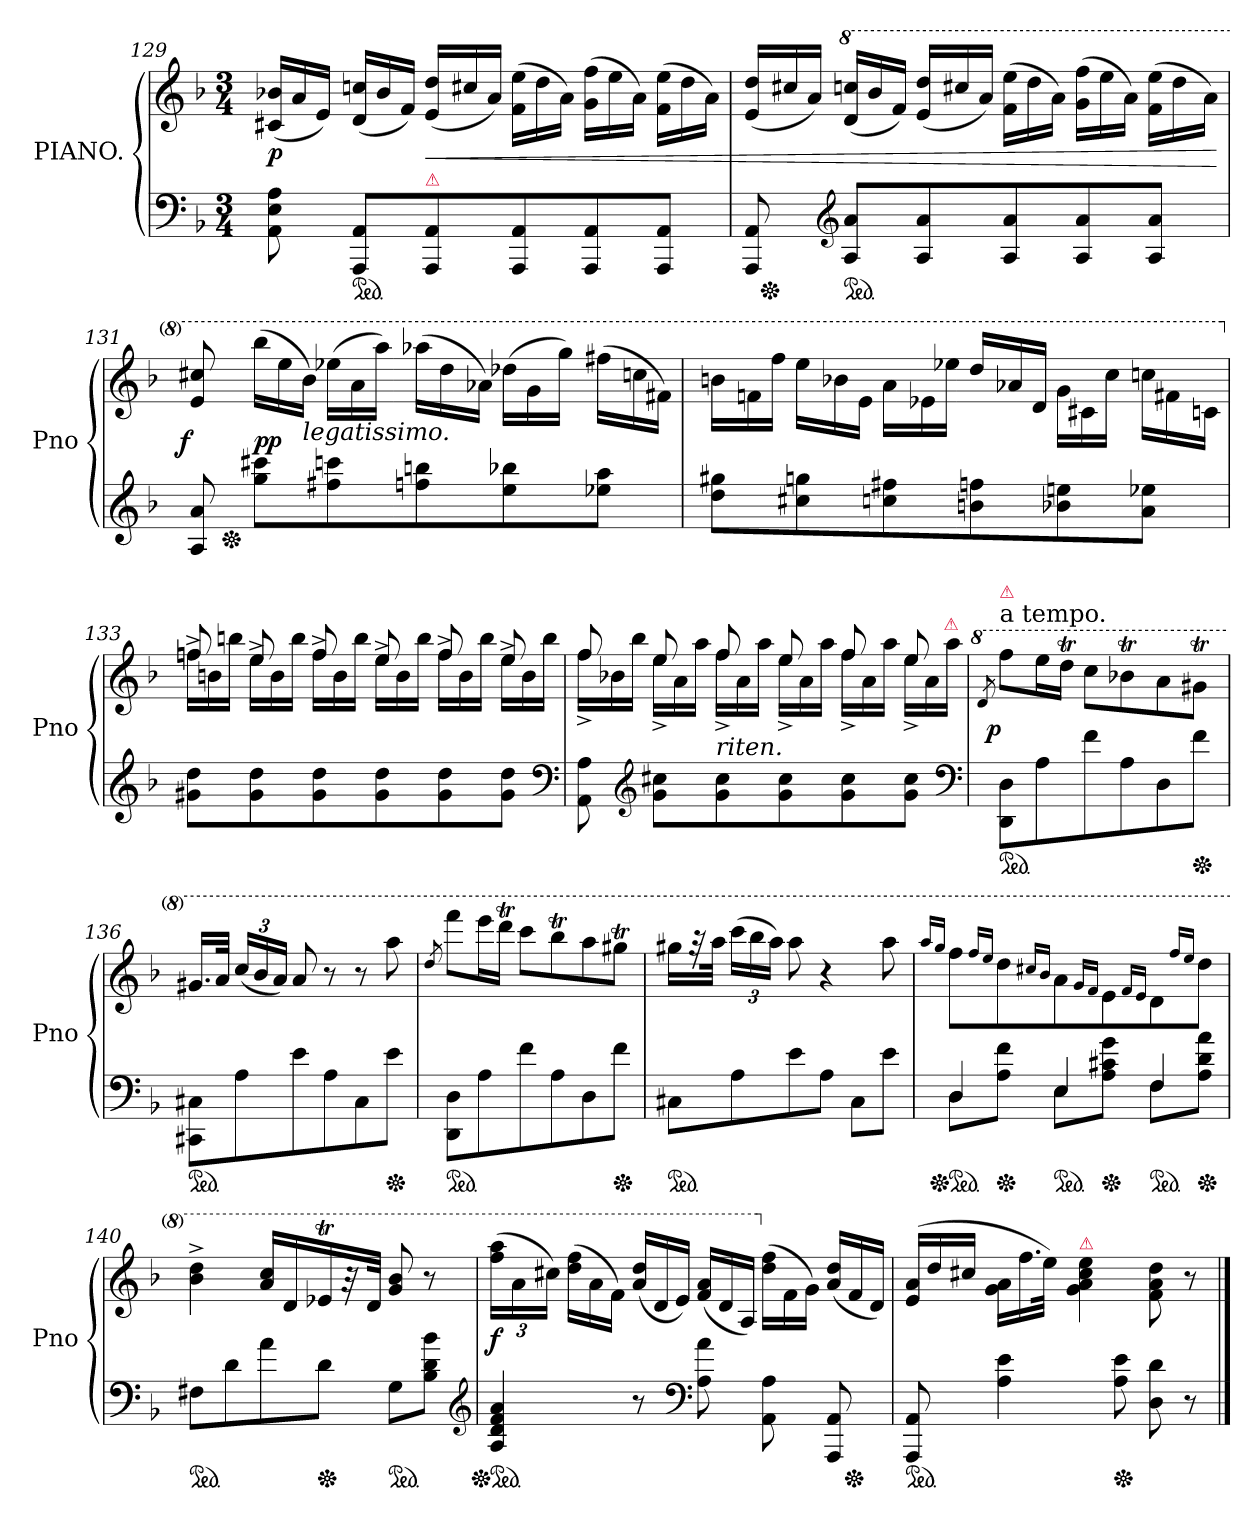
**kern	**kern	**dynam
*part1	*part1	*part1
*staff2	*staff1	*staff1/2
*I" PIANO.	*	*
*I'Pno	*	*
*clefF4	*clefG2	*
*k[b-]	*k[b-]	*
*M3/4	*M3/4	*
*	*Xtuplet	*
=129	=129	=129
8AA 8E 8A	(<24c#X 24b-XLL	p
.	24a	.
.	24eJJ)	.
*ped	*	*
8AAA 8AAL	(<24d 24ccnLL	.
.	24b-	.
.	24fJJ)	.
!	!LO:TX:b:i:color=crimson:t=⚠	!
!	!	!LO:HP:b
8AAA 8AA	(<24e 24ddLL	<
.	24cc#X	.
.	24aJJ)	.
8AAA 8AA	(>24f 24eeLL	.
.	24dd	.
.	24aJJ)	.
8AAA 8AA	(>24g 24ffLL	.
.	24ee	.
.	24aJJ)	.
8AAA 8AAJ	(>24f 24eeLL	.
.	24dd	.
.	24aJJ)	.
=130	=130	=130
*	*^	*
8AAA 8AA	(<24e 24ddLL	48ryy	.
*Xped	*	*	*
.	.	3%2ryy	.
.	24cc#X	.	.
.	24aJJ)	.	.
*clefG2	*	*	*
*	*8va	*	*
*ped	*	*	*
8A 8aL	(<24dd 24cccnLL	.	.
.	24bb-	.	.
.	24ffJJ)	.	.
8A 8a	(<24ee 24dddLL	.	.
.	24ccc#X	.	.
.	24aaJJ)	.	.
8A 8a	(>24ff 24eeeLL	.	.
.	24ddd	.	.
.	24aaJJ)	.	.
8A 8a	(>24gg 24fffLL	.	.
.	24eee	.	.
.	24aaJJ)	.	.
8A 8aJ	(>24ff 24eeeLL	.	.
.	24ddd	.	.
.	.	24.ryy	.
.	24aaJJ)	.	.
.	.	.	[
=131	=131	=131	=131
!	!	!	!LO:DY:rj
8A 8a	8ee 8ccc#X	16ryy	f
*Xped	*	*	*
.	.	2ryy	.
8gg 8ccc#XL	(>24bbb-\LL	.	pp
.	24eee	.	.
!	!LO:TX:b:i:t=legatissimo.	!	!
.	24bb-JJ)	.	.
8ff#X 8cccn	(>24eee-X\LL	.	.
.	24aa	.	.
.	24aaaJJ)	.	.
8ffn 8bbn	(>24aaa-X\LL	.	.
.	24ddd	.	.
.	24aa-XJJ)	.	.
8ee 8bb-X	(>24ddd-X\LL	.	.
.	24gg	.	.
.	.	8.ryy	.
.	24gggJJ)	.	.
8ee-X 8aaJ	(>24fff#X\LL	.	.
.	24cccn	.	.
.	24ff#XJJ)	.	.
*	*v	*v	*
=132	=132	=132
8dd 8gg#XL	24bbnLL	.
.	24ffn	.
.	24fffJJ	.
8cc#X 8ggn	24eee\LL	.
.	24bb-X	.
.	24eeJJ	.
8ccn 8ff#X	24aa\LL	.
.	24ee-X	.
.	24eee-XJJ	.
8bn 8ffn	24ddd/LL	.
.	24aa-X\	.
.	24ddJJ	.
8b-X 8een	24gg\LL	.
.	24cc#X	.
.	24cccJJ	.
8a 8ee-XJ	24cccn\LL	.
.	24ff#X	.
.	24ccnJJ	.
=133	=133	=133
*	*X8va	*
*	*^	*
8g#X 8ddL	24ffn^<LL	8ffn/	.
.	24bn\	.	.
.	24bbnJJ	.	.
8g# 8dd	24ee^<LL	8ee/	.
.	24b\	.	.
.	24bbJJ	.	.
8g# 8dd	24ff^<LL	8ff/	.
.	24b\	.	.
.	24bbJJ	.	.
8g# 8dd	24ee^<LL	8ee/	.
.	24b\	.	.
.	24bbJJ	.	.
8g# 8dd	24ff^<LL	8ff/	.
.	24b\	.	.
.	24bbJJ	.	.
8g# 8ddJ	24ee^<LL	8ee/	.
.	24b\	.	.
.	24bbJJ	.	.
*clefF4	*	*	*
=134	=134	=134	=134
8AA 8A	8ff	24ff^LL	.
.	.	24b-X	.
.	.	24bb-JJ	.
*clefG2	*	*	*
8g\ 8cc#X\L	8ee	24ee^LL	.
.	.	24a	.
.	.	24aaJJ	.
!LO:TX:a:i:t=riten.	!	!	!
8g 8cc#	8ff	24ff^LL	.
.	.	24a	.
.	.	24aaJJ	.
8g 8cc#	8ee	24ee^LL	.
.	.	24a	.
.	.	24aaJJ	.
8g 8cc#	8ff	24ff^LL	.
.	.	24a	.
.	.	24aaJJ	.
8g 8cc#J	8ee	24ee^LL	.
.	.	24a	.
!	!	!LO:TX:a:color=crimson:t=⚠	!
.	.	24aaJJ	.
*	*v	*v	*
*clefF4	*	*
=135	=135	=135
*	*8va	*
.	8qdd/	.
!	!LO:TX:a:t=a tempo.	!
!	!LO:TX:a:color=crimson:t=⚠	!
!	!	!LO:DY:rj
*ped	*	*
8DD 8DL	8fffL	p
8A	16eeeL	.
.	16dddTJJ	.
8f	8cccL	.
8A	8bb-XT\	.
8D	8aa	.
*Xped	*	*
8fJ	8gg#XtJ	.
=136	=136	=136
*ped	*	*
8CC#X 8C#XL	16.gg#XLL	.
.	32aaJJk	.
*	*tuplet	*
8A	(<24ccc/LL	.
.	24bb-	.
.	24aaJJ)	.
8e	8aa	.
8A	8r	.
8C#	8r	.
*Xped	*	*
8eJ	8aaa\	.
=137	=137	=137
.	8qddd/	.
*ped	*	*
8DD 8DL	8ffffL	.
8A	16eeeeL	.
.	16ddddTJJ	.
8f	8ccccL	.
8A	8bbb-T	.
8D	8aaa	.
*Xped	*	*
8fJ	8ggg#XtJ	.
=138	=138	=138
*ped	*	*
8C#XL	16ggg#XLL	.
.	32rggg	.
.	32aaaJJk	.
8A	(>24ccccLL	.
.	24bbb-	.
.	24aaaJJ)	.
8e	8aaa	.
8AJ	4r	.
8C#L	.	.
8eJ	8aaa	.
=139	=139	=139
.	16qqaaa/LL	.
.	16qqggg/JJ	.
*^	*	*
*Xped	*	*	*
*ped	*	*	*
8DL	4D/	8fff\L	.
.	.	16qqfff/LL	.
.	.	16qqeee/JJ	.
*Xped	*	*	*
8A\ 8f\J	.	8ddd	.
.	.	16qqccc#X/LL	.
.	.	16qqbb-/JJ	.
*ped	*	*	*
8EL	4E/	8aa	.
.	.	16qqgg/LL	.
.	.	16qqff/JJ	.
*Xped	*	*	*
8A\ 8c#X\ 8g\J	.	8ee	.
.	.	16qqff/LL	.
.	.	16qqee/JJ	.
*ped	*	*	*
8FL	4F/	8dd	.
.	.	16qqfff/LL	.
.	.	16qqeee/JJ	.
*Xped	*	*	*
8A\ 8d\ 8a\J	.	8dddJ	.
*v	*v	*	*
=140	=140	=140
*ped	*	*
8F#XL	4bb-^ 4ddd^	.
8d	.	.
8a	16aa 16cccLL	.
.	16dd	.
*Xped	*	*
8dJ	16ee-XT	.
.	32raa	.
.	32ddJJk	.
*ped	*	*
8GL	8gg 8bb-	.
8B- 8d 8b-J	8r	.
*clefG2	*	*
=141	=141	=141
*Xped	*	*
*ped	*	*
4A 4d 4f 4a	(>24fff 24aaaLL	f
.	24aa	.
.	24ccc#XJJ)	.
*	*Xtuplet	*
.	(>24ddd\ 24fff\LL	.
.	24aa	.
.	24ffJJ)	.
8r	(<24aa 24dddLL	.
.	24dd	.
.	24eeJJ)	.
*clefF4	*	*
8A 8a	(<24ff 24aaLL	.
.	24dd	.
.	24aJJ)	.
*	*X8va	*
8AA 8A	(<24dd 24ffLL	.
.	24f	.
.	24gJJ)	.
8AAA 8AA	(<24a 24ddLL	.
*Xped	*	*
.	24f	.
.	24dJJ)	.
=142	=142	=142
*ped	*	*
8AAA 8AA	(>24e 24aLL	.
.	24dd	.
.	24cc#XJJ	.
4A 4e	24g 24aLL	.
.	24.ff	.
.	48eeJJk)	.
!	!LO:TX:a:color=crimson:t=⚠	!
.	4g 4a 4cc# 4ee	.
*Xped	*	*
8A 8e	.	.
8D 8d	8f\ 8a\ 8dd\	.
8r	8r	.
==	==	==
*-	*-	*-
